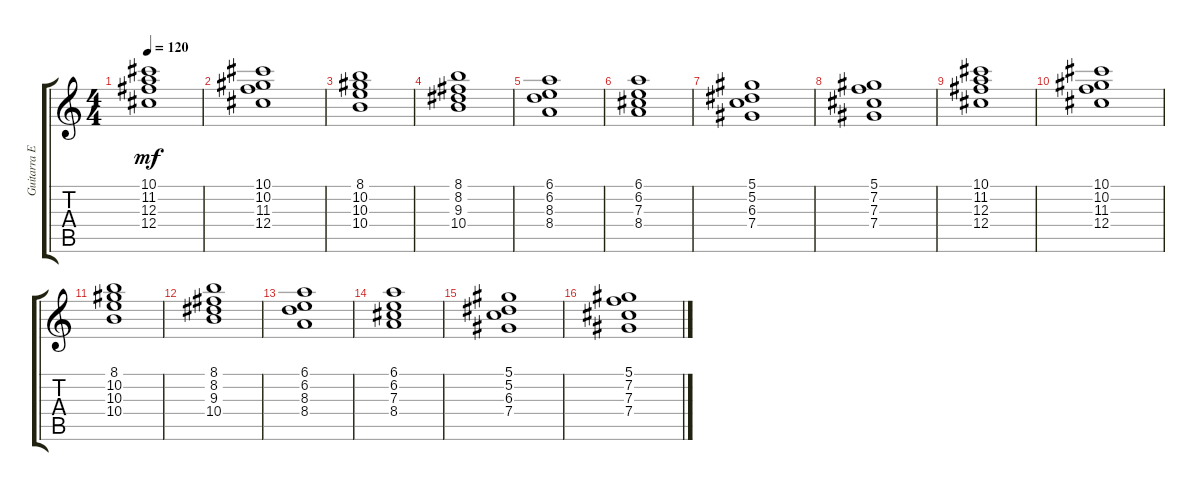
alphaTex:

\track ("Guitarra Electrica (Ritmo)" "Guitarra E") {instrument overdrivenguitar}
\staff {score tabs}
\tuning (Eb4 Bb3 Gb3 Db3 Ab2 Eb2) {hide}
\ts (4 4)
\tempo 120
\clef g2
\ks c
(10.1 11.2 12.3 12.4).1{dy mf instrument harpsichord} |
(10.1 10.2 11.3 12.4).1{instrument harpsichord} |
(8.1 10.2 10.3 10.4).1{instrument harpsichord} |
(8.1 8.2 9.3 10.4).1{instrument harpsichord} |
(6.1 6.2 8.3 8.4).1{instrument harpsichord} |
(6.1 6.2 7.3 8.4).1{instrument harpsichord} |
(5.1 5.2 6.3 7.4).1{instrument harpsichord} |
(5.1 7.2 7.3 7.4).1{instrument harpsichord} |
(10.1 11.2 12.3 12.4).1{instrument harpsichord} |
(10.1 10.2 11.3 12.4).1{instrument harpsichord} |
(8.1 10.2 10.3 10.4).1{instrument harpsichord} |
(8.1 8.2 9.3 10.4).1{instrument harpsichord} |
(6.1 6.2 8.3 8.4).1{instrument harpsichord} |
(6.1 6.2 7.3 8.4).1{instrument harpsichord} |
(5.1 5.2 6.3 7.4).1{instrument harpsichord} |
(5.1 7.2 7.3 7.4).1{instrument harpsichord}
